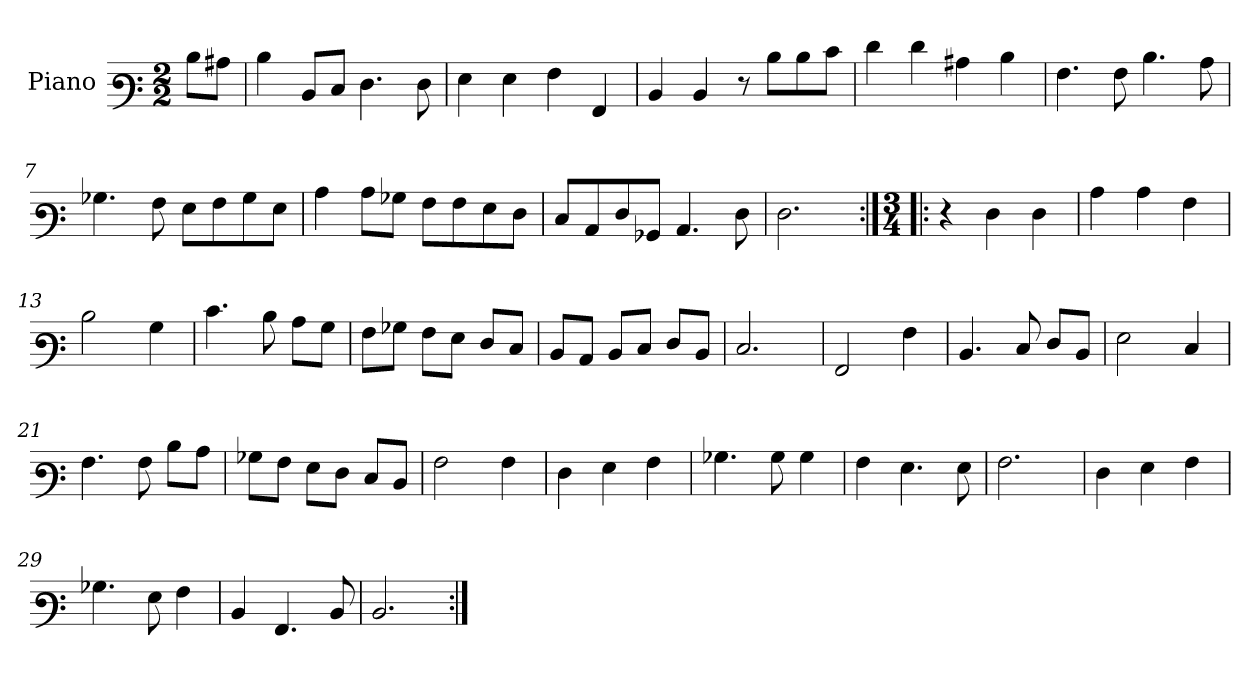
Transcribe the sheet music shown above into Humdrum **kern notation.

**kern
*part1
*staff1
*I"Piano
*I'Pno.
*clefF3
*k[]
*M2/2
=1
8d\L
8c#X\J
=2
4d\
8D/L
8E/J
4.F\
8F\
=3
4G\
4G\
4A\
4AA/
=4
4D/
4D/
8r
8d\L
8d\
8e\J
=5
4f\
4f\
4c#X\
4d\
=6
4.A\
8A\
4.d\
8c\
=7
4.B-X\
8A\
8G\L
8A\
8B-\
8G\J
=8
4c\
8c\L
8B-X\J
8A\L
8A\
8G\
8F\J
=9
8E/L
8C/
8F/
8BB-X/J
4.C/
8F\
=10
2.F\
=11:|!|:
*M3/4
4r
4F\
4F\
=12
4c\
4c\
4A\
=13
2d\
4B\
=14
4.e\
8d\
8c\L
8B\J
=15
8A\L
8B-X\J
8A\L
8G\J
8F/L
8E/J
=16
8D/L
8C/J
8D/L
8E/J
8F/L
8D/J
=17
2.E/
=18
2AA/
4A\
=19
4.D/
8E/
8F/L
8D/J
=20
2G\
4E/
=21
4.A\
8A\
8d\L
8c\J
=22
8B-X\L
8A\J
8G\L
8F\J
8E/L
8D/J
=23
2A\
4A\
=24
4F\
4G\
4A\
=25
4.B-X\
8B-\
4B-\
=26
4A\
4.G\
8G\
=27
2.A\
=28
4F\
4G\
4A\
=29
4.B-X\
8G\
4A\
=30
4D/
4.AA/
8D/
=31
2.D/
=:|!
*-
